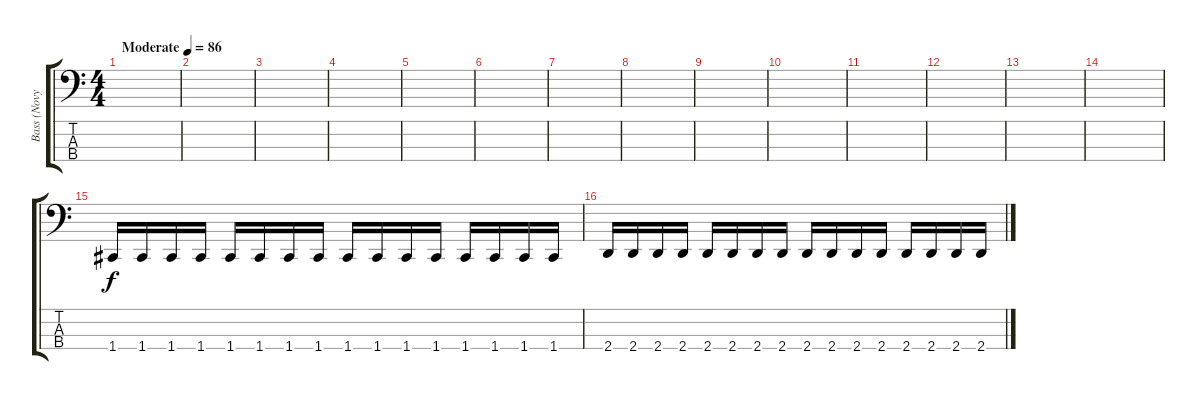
\track ("Bass (Novy)" "Bass (Novy") {instrument electricbasspick}
\staff {score tabs}
\tuning (Eb2 Bb1 F1 C1) {hide}
\ts (4 4)
\tempo (86 "Moderate")
\clef f4
\ks c
|
|
|
|
|
|
|
|
|
|
|
|
|
|
1.4.16 1.4.16 1.4.16 1.4.16 1.4.16 1.4.16 1.4.16 1.4.16 1.4.16 1.4.16 1.4.16 1.4.16 1.4.16 1.4.16 1.4.16 1.4.16 |
2.4.16 2.4.16 2.4.16 2.4.16 2.4.16 2.4.16 2.4.16 2.4.16 2.4.16 2.4.16 2.4.16 2.4.16 2.4.16 2.4.16 2.4.16 2.4.16
